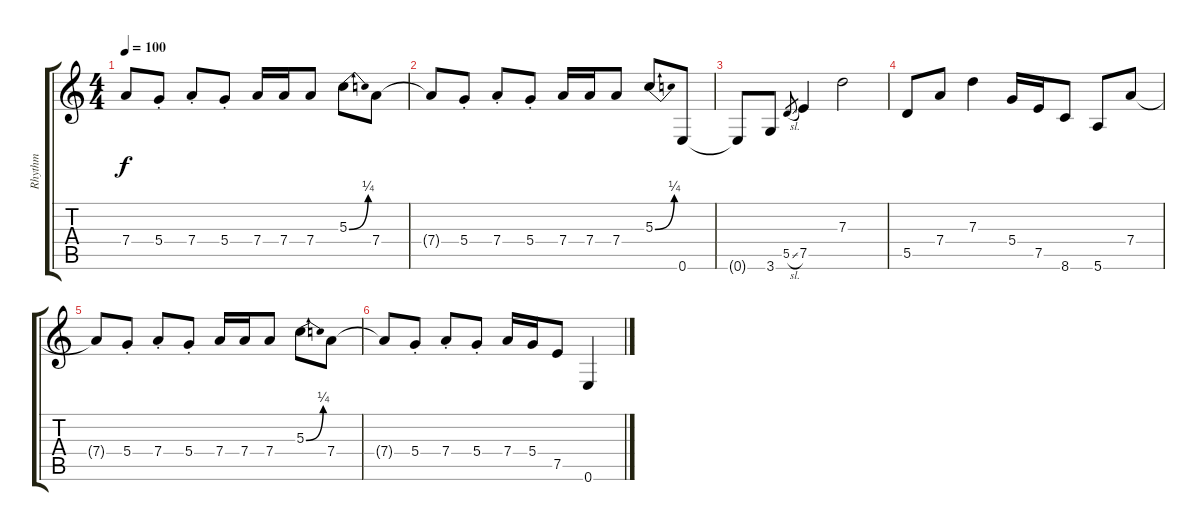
\track ("Rhythm" "Rhythm") {instrument acousticguitarnylon}
\staff {score tabs}
\tuning (E4 B3 G3 D3 A2 E2) {hide}
\ts (4 4)
\tempo 100
\clef g2
\ks c
7.4{t}.8{dy f} 5.4{st}.8 7.4{st}.8 5.4{st}.8 7.4.16 7.4.16 7.4.8 5.3{be (bend 0 0 60 1)}.8 7.4.8 |
7.4{t}.8 5.4{st}.8 7.4{st}.8 5.4{st}.8 7.4.16 7.4.16 7.4.8 5.3{be (bend 0 0 60 1)}.8 0.6.8 |
0.6{t}.8 3.6.8 5.5{sl}.8{gr} 7.5.4 7.3.2 |
5.5.8 7.4.8 7.3.4 5.4.16 7.5.16 8.6.8 5.6.8 7.4.8 |
7.4{t}.8 5.4{st}.8 7.4{st}.8 5.4{st}.8 7.4.16 7.4.16 7.4.8 5.3{be (bend 0 0 60 1)}.8 7.4.8 |
7.4{t}.8 5.4{st}.8 7.4{st}.8 5.4{st}.8 7.4.16 5.4.16 7.5.8 0.6.4
